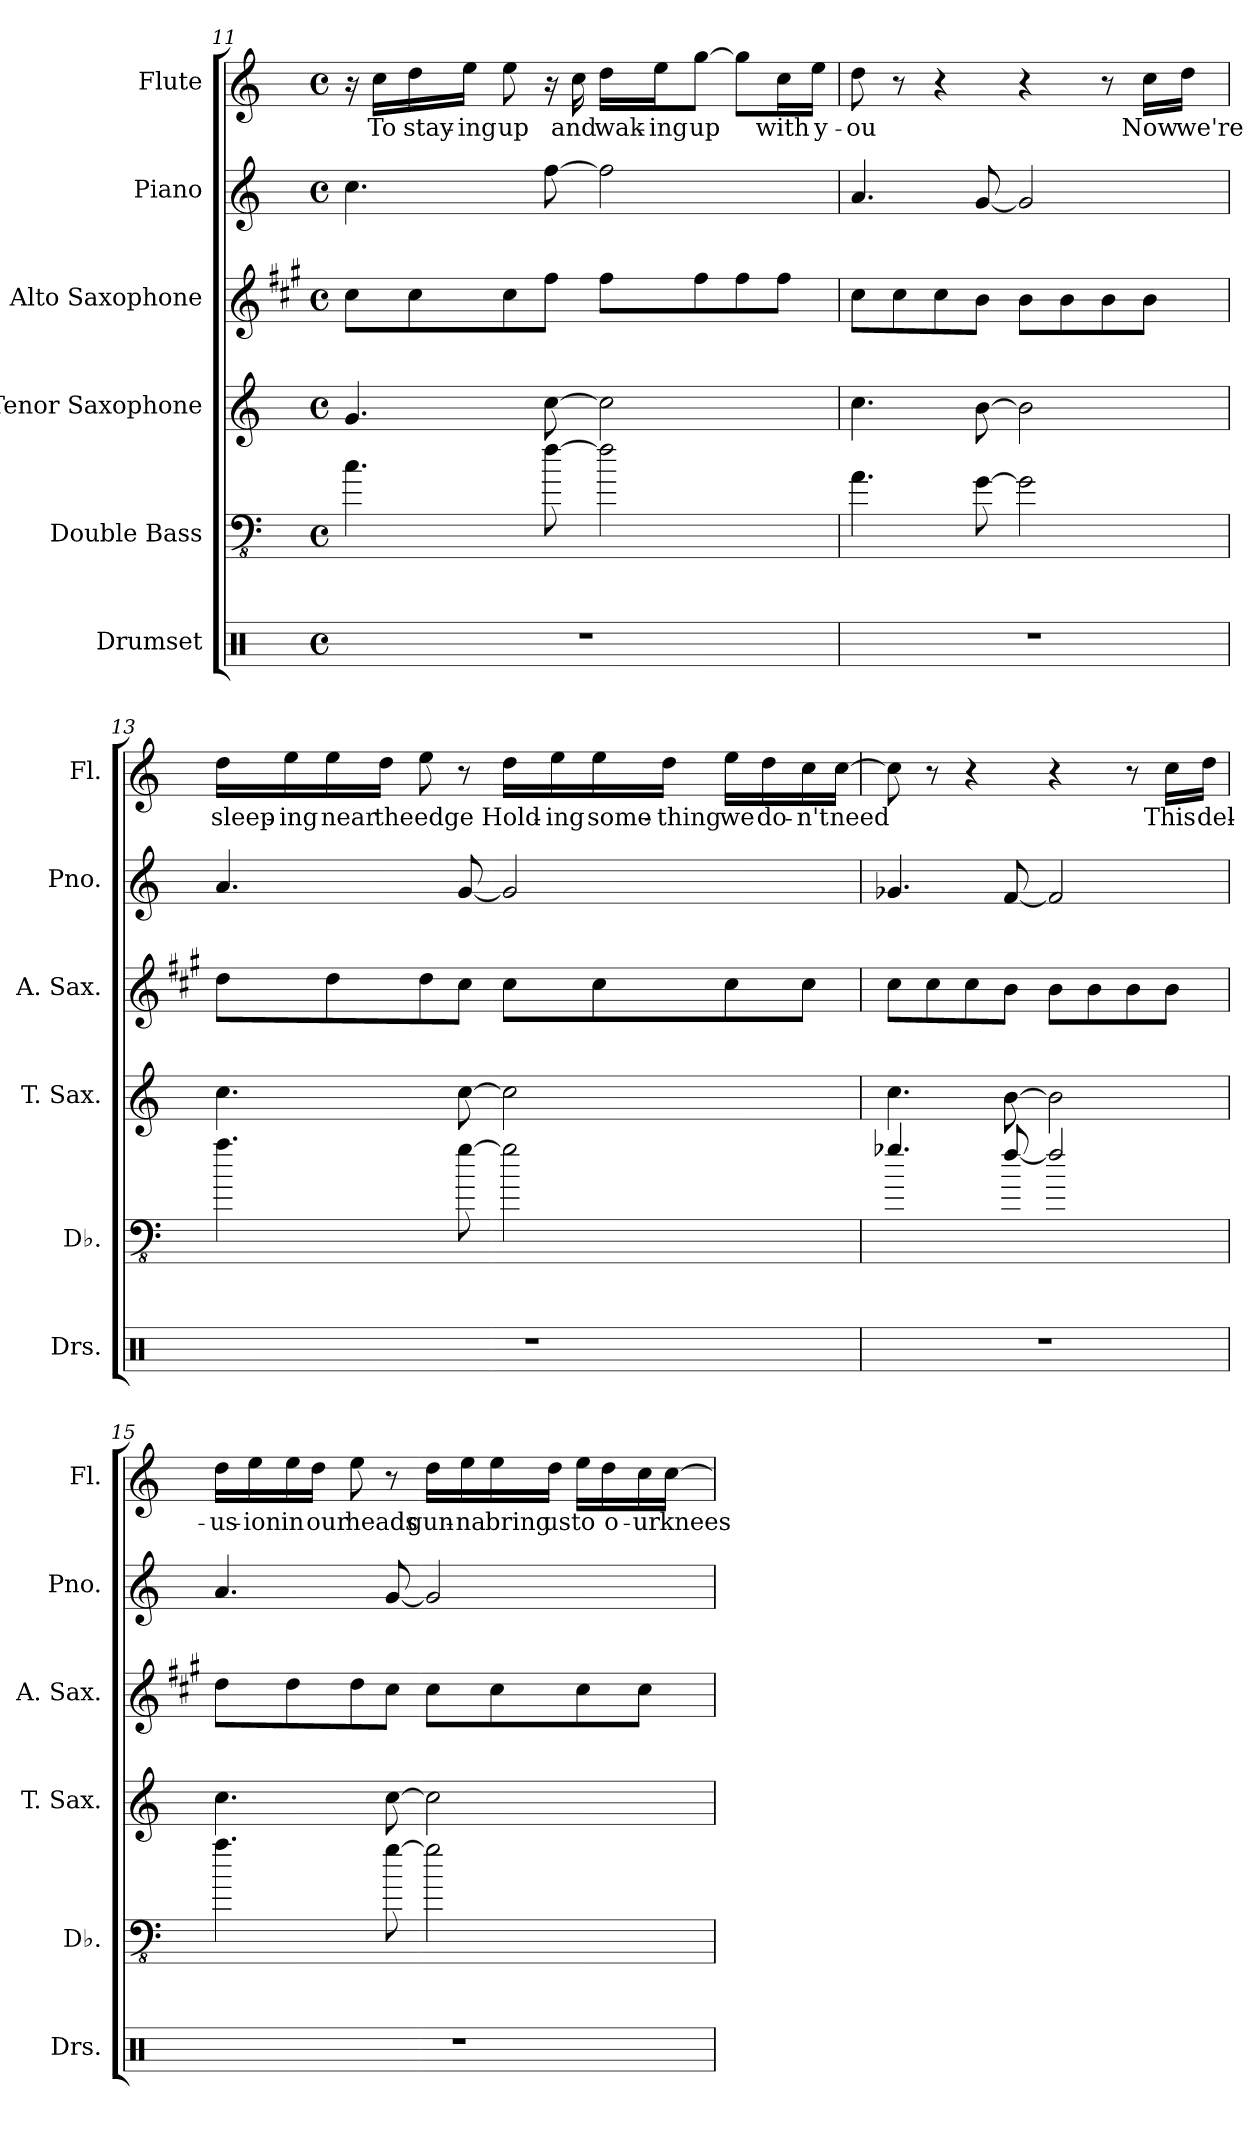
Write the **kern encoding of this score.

**kern	**kern	**kern	**kern	**kern	**kern	**text
*part6	*part5	*part4	*part3	*part2	*part1	*part1
*staff6	*staff5	*staff4	*staff3	*staff2	*staff1	*staff1
*I"Drumset	*I"Double Bass	*I"Tenor Saxophone	*I"Alto Saxophone	*I"Piano	*I"Flute	*
*I'Drs.	*I'Db.	*I'T. Sax.	*I'A. Sax.	*I'Pno.	*I'Fl.	*
!!LO:PB:g=z
*clefX	*clefFv4	*clefG2	*clefG2	*clefG2	*clefG2	*
*	*ITrd7c12	*ITrd8c14	*ITrd5c9	*	*	*
*k[]	*k[]	*k[]	*k[]	*k[]	*k[]	*
*M4/4	*M4/4	*M4/4	*M4/4	*M4/4	*M4/4	*
*met(c)	*met(c)	*met(c)	*met(c)	*met(c)	*met(c)	*
=11	=11	=11	=11	=11	=11	=11
1r	4.C\	4.G/	8e\L	4.cc\	16r	.
.	.	.	.	.	16cc\LL	To
.	.	.	8e\	.	16dd\	stay-
.	.	.	.	.	16ee\JJ	-ing
.	.	.	8e\	.	8ee\	up
.	[8F\	[8c\	8a\J	[8ff\	16r	.
.	.	.	.	.	16cc\	and
.	2F\]	2c\]	8a\L	2ff\]	16dd\LL	wak-
.	.	.	.	.	16ee\J	-ing
.	.	.	8a\	.	[8gg\J	up
.	.	.	8a\	.	8gg\L]	.
.	.	.	8a\J	.	16cc\L	with
.	.	.	.	.	16ee\JJ	y-
=12	=12	=12	=12	=12	=12	=12
1r	4.AA\	4.c\	8e\L	4.a/	8dd\	-ou
.	.	.	8e\	.	8r	.
.	.	.	8e\	.	4r	.
.	[8GG\	[8B\	8d\J	[8g/	.	.
.	2GG\]	2B\]	8d\L	2g/]	4r	.
.	.	.	8d\	.	.	.
.	.	.	8d\	.	8r	.
.	.	.	8d\J	.	16cc\LL	Now
.	.	.	.	.	16dd\JJ	we're
!!LO:LB:g=z
=13	=13	=13	=13	=13	=13	=13
1r	4.A\	4.c\	8f\L	4.a/	16dd\LL	sleep-
.	.	.	.	.	16ee\	-ing
.	.	.	8f\	.	16ee\	near
.	.	.	.	.	16dd\JJ	the
.	.	.	8f\	.	8ee\	edge
.	[8G\	[8c\	8e\J	[8g/	8r	.
.	2G\]	2c\]	8e\L	2g/]	16dd\LL	Hold-
.	.	.	.	.	16ee\	-ing
.	.	.	8e\	.	16ee\	some-
.	.	.	.	.	16dd\JJ	-thing
.	.	.	8e\	.	16ee\LL	we
.	.	.	.	.	16dd\	do-
.	.	.	8e\J	.	16cc\	-n't
.	.	.	.	.	[16cc\JJ	need
=14	=14	=14	=14	=14	=14	=14
1r	4.G-X/	4.c\	8e\L	4.g-X/	8cc\]	.
.	.	.	8e\	.	8r	.
.	.	.	8e\	.	4r	.
.	[8F/	[8B\	8d\J	[8f/	.	.
.	2F/]	2B\]	8d\L	2f/]	4r	.
.	.	.	8d\	.	.	.
.	.	.	8d\	.	8r	.
.	.	.	8d\J	.	16cc\LL	This
.	.	.	.	.	16dd\JJ	del-
!!LO:PB:g=z
=15	=15	=15	=15	=15	=15	=15
1r	4.A\	4.c\	8f\L	4.a/	16dd\LL	-us-
.	.	.	.	.	16ee\	-ion
.	.	.	8f\	.	16ee\	in
.	.	.	.	.	16dd\JJ	our
.	.	.	8f\	.	8ee\	heads
.	[8G\	[8c\	8e\J	[8g/	8r	.
.	2G\]	2c\]	8e\L	2g/]	16dd\LL	gun-
.	.	.	.	.	16ee\	-na
.	.	.	8e\	.	16ee\	bring
.	.	.	.	.	16dd\JJ	us
.	.	.	8e\	.	16ee\LL	to
.	.	.	.	.	16dd\	o-
.	.	.	8e\J	.	16cc\	-ur
.	.	.	.	.	[16cc\JJ	knees
=	=	=	=	=	=	=
*-	*-	*-	*-	*-	*-	*-
